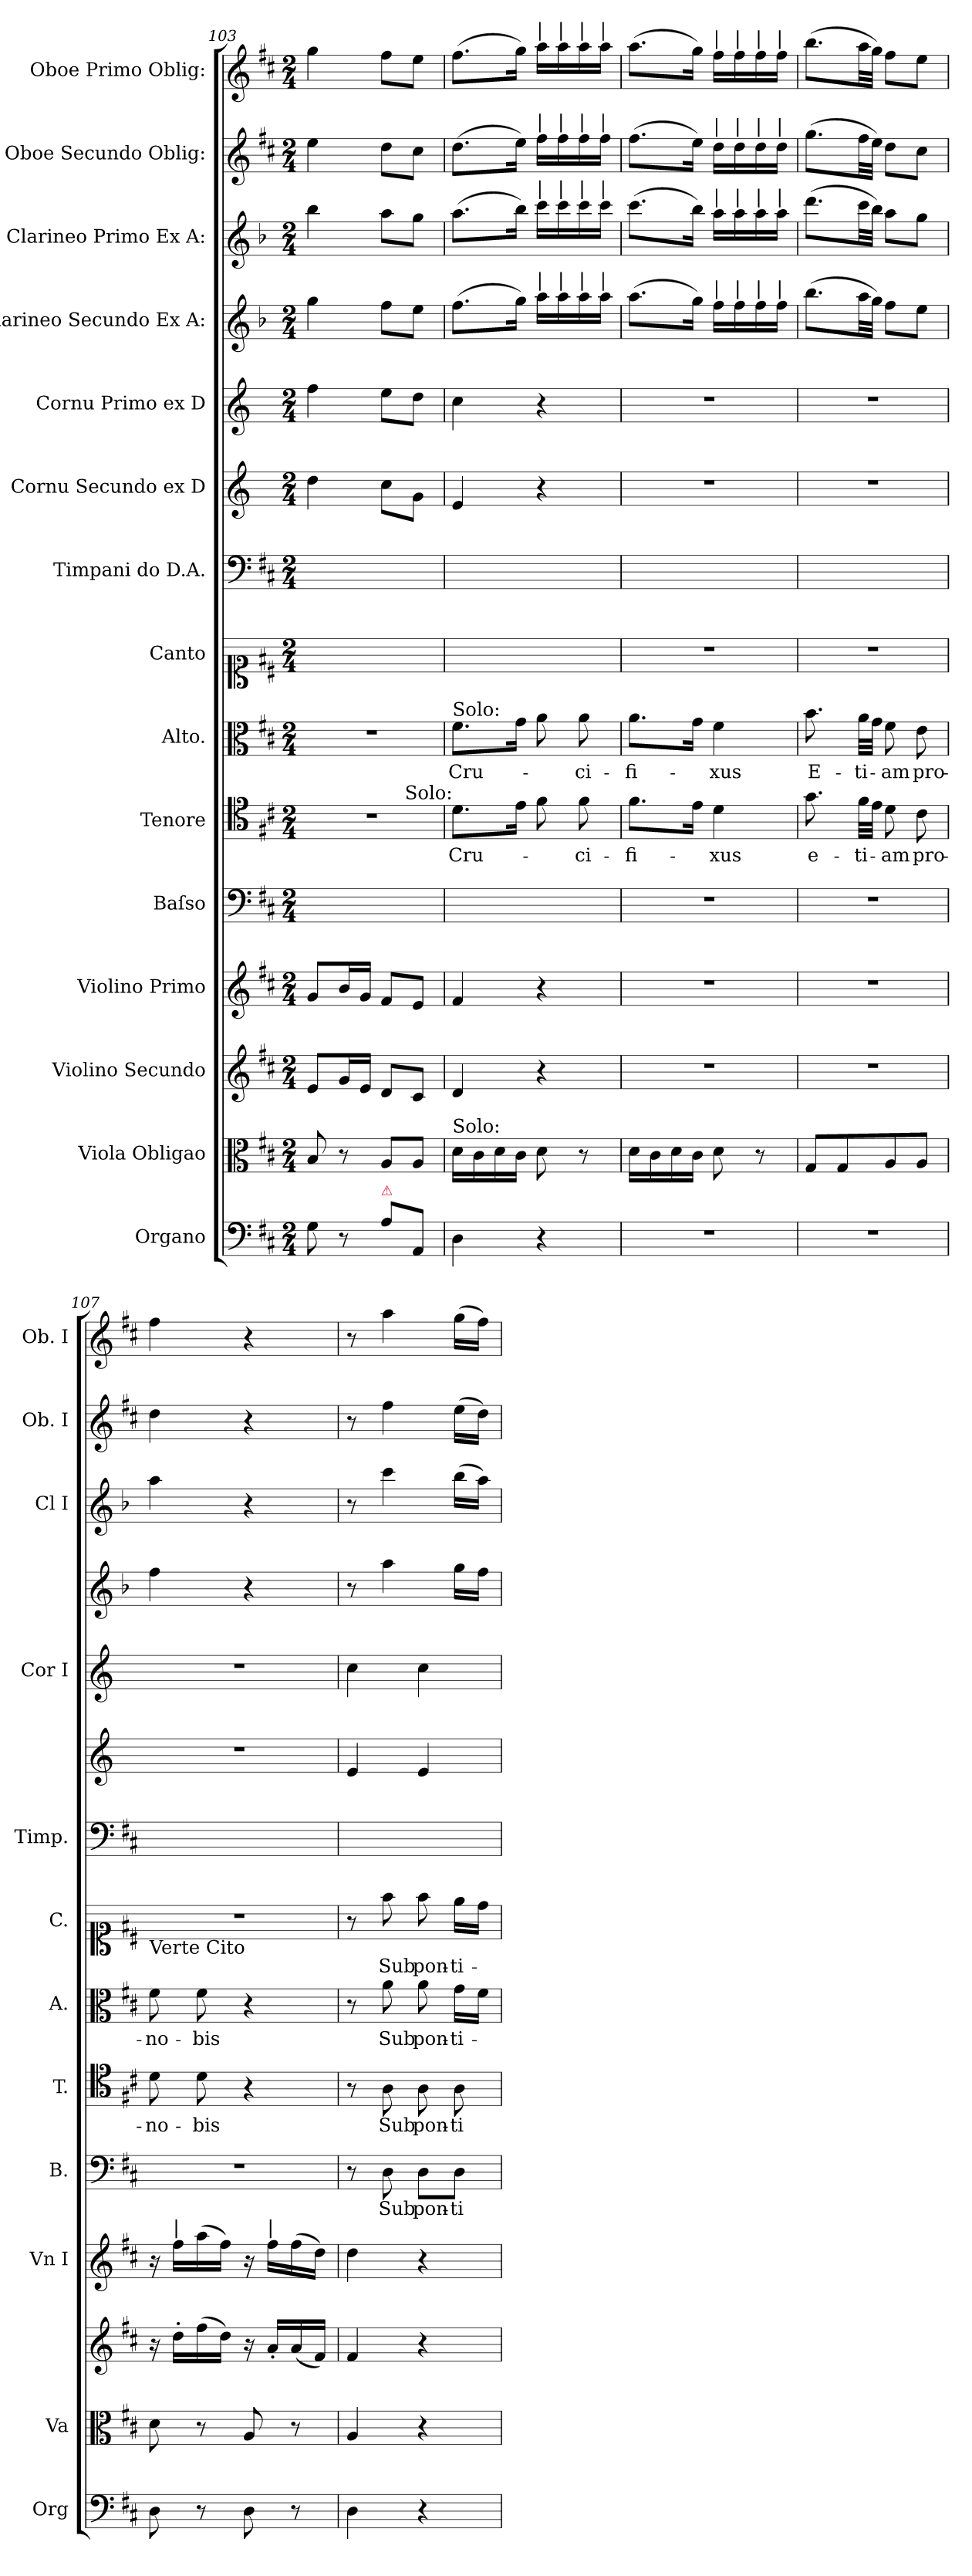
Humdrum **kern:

**kern	**kern	**kern	**kern	**kern	**text	**kern	**text	**kern	**text	**kern	**text	**kern	**kern	**kern	**kern	**kern	**kern	**kern
*part15	*part14	*part13	*part12	*part11	*part11	*part10	*part10	*part9	*part9	*part8	*part8	*part7	*part6	*part5	*part4	*part3	*part2	*part1
*staff15	*staff14	*staff13	*staff12	*staff11	*staff11	*staff10	*staff10	*staff9	*staff9	*staff8	*staff8	*staff7	*staff6	*staff5	*staff4	*staff3	*staff2	*staff1
*I"Organo	*I"Viola Obligao	*I"Violino Secundo	*I"Violino Primo	*I"Baſso	*	*I"Tenore	*	*I"Alto.	*	*I"Canto	*	*I"Timpani do D.A.	*I"Cornu Secundo ex D	*I"Cornu Primo ex D	*I"Clarineo Secundo Ex A:	*I"Clarineo Primo Ex A:	*I"Oboe Secundo Oblig:	*I"Oboe Primo Oblig:
*I'Org	*I'Va	*	*I'Vn I	*I'B.	*	*I'T.	*	*I'A.	*	*I'C.	*	*I'Timp.	*	*I'Cor I	*	*I'Cl I	*I'Ob. I	*I'Ob. I
*clefF4	*clefC3	*clefG2	*clefG2	*clefF4	*	*clefC4	*	*clefC3	*	*clefC1	*	*clefF4	*clefG2	*clefG2	*clefG2	*clefG2	*clefG2	*clefG2
*	*	*	*	*	*	*	*	*	*	*	*	*	*ITrd6c10	*ITrd6c10	*ITrd2c3	*ITrd2c3	*	*
*k[f#c#]	*k[f#c#]	*k[f#c#]	*k[f#c#]	*k[f#c#]	*	*k[f#c#]	*	*k[f#c#]	*	*k[f#c#]	*	*k[f#c#]	*k[f#c#]	*k[f#c#]	*k[f#c#]	*k[f#c#]	*k[f#c#]	*k[f#c#]
*	*D:	*D:	*D:	*D:	*	*D:	*	*D:	*	*D:	*	*D:	*D:	*D:	*D:	*D:	*D:	*D:
*M2/4	*M2/4	*M2/4	*M2/4	*M2/4	*	*M2/4	*	*M2/4	*	*M2/4	*	*M2/4	*M2/4	*M2/4	*M2/4	*M2/4	*M2/4	*M2/4
=103	=103	=103	=103	=103	=103	=103	=103	=103	=103	=103	=103	=103	=103	=103	=103	=103	=103	=103
8G\	8B/	8e/L	8g/L	2ryy	.	2r	.	2r	.	2ryy	.	2ryy	4e\	4g\	4ee\	4gg\	4ee\	4gg\
8r	8r	16g/L	16b/L	.	.	.	.	.	.	.	.	.	.	.	.	.	.	.
.	.	16e/JJ	16g/JJ	.	.	.	.	.	.	.	.	.	.	.	.	.	.	.
!LO:TX:a:color=crimson:t=⚠	!	!	!	!	!	!	!	!	!	!	!	!	!	!	!	!	!	!
8A\L	8A/L	8d/L	8f#/L	.	.	.	.	.	.	.	.	.	8d\L	8f#\L	8dd\L	8ff#\L	8dd\L	8ff#\L
8AA/J	8A/J	8c#/J	8e/J	.	.	.	.	.	.	.	.	.	8A\J	8e\J	8cc#\J	8ee\J	8cc#\J	8ee\J
=104	=104	=104	=104	=104	=104	=104	=104	=104	=104	=104	=104	=104	=104	=104	=104	=104	=104	=104
!	!	!	!	!	!	!	!	!LO:TX:a:t=Solo&colon;	!	!	!	!	!	!	!	!	!	!
!	!	!	!	!	!	!LO:TX:a:rj:t=Solo&colon;	!	!	!	!	!	!	!	!	!	!	!	!
!	!LO:TX:a:t=Solo&colon;	!	!	!	!	!	!	!	!	!	!	!	!	!	!	!	!	!
4D\	16d\LL	4d/	4f#/	2ryy	.	8.d\L	Cru-	8.f#\L	Cru-	2ryy	.	2ryy	4F#/	4d\	(8.dd\L	(8.ff#\L	(8.dd\L	(8.ff#\L
.	16c#\	.	.	.	.	.	.	.	.	.	.	.	.	.	.	.	.	.
.	16d\	.	.	.	.	.	.	.	.	.	.	.	.	.	.	.	.	.
.	16c#\JJ	.	.	.	.	16e\Jk	.	16g\Jk	.	.	.	.	.	.	16ee\Jk)	16gg\Jk)	16ee\Jk)	16gg\Jk)
!	!	!	!	!	!	!	!	!	!	!	!	!	!	!	!	!	!	!LO:TX:a:t=|
!	!	!	!	!	!	!	!	!	!	!	!	!	!	!	!	!	!LO:TX:a:t=|	!
!	!	!	!	!	!	!	!	!	!	!	!	!	!	!	!	!LO:TX:a:t=|	!	!
!	!	!	!	!	!	!	!	!	!	!	!	!	!	!	!LO:TX:a:t=|	!	!	!
4r	8d\	4r	4r	.	.	8f#\	.	8a\	.	.	.	.	4r	4r	16ff#\LL	16aa\LL	16ff#\LL	16aa\LL
!	!	!	!	!	!	!	!	!	!	!	!	!	!	!	!	!	!	!LO:TX:a:t=|
!	!	!	!	!	!	!	!	!	!	!	!	!	!	!	!	!	!LO:TX:a:t=|	!
!	!	!	!	!	!	!	!	!	!	!	!	!	!	!	!	!LO:TX:a:t=|	!	!
!	!	!	!	!	!	!	!	!	!	!	!	!	!	!	!LO:TX:a:t=|	!	!	!
.	.	.	.	.	.	.	.	.	.	.	.	.	.	.	16ff#\	16aa\	16ff#\	16aa\
!	!	!	!	!	!	!	!	!	!	!	!	!	!	!	!	!	!	!LO:TX:a:t=|
!	!	!	!	!	!	!	!	!	!	!	!	!	!	!	!	!	!LO:TX:a:t=|	!
!	!	!	!	!	!	!	!	!	!	!	!	!	!	!	!	!LO:TX:a:t=|	!	!
!	!	!	!	!	!	!	!	!	!	!	!	!	!	!	!LO:TX:a:t=|	!	!	!
.	8r	.	.	.	.	8f#\	-ci-	8a\	-ci-	.	.	.	.	.	16ff#\	16aa\	16ff#\	16aa\
!	!	!	!	!	!	!	!	!	!	!	!	!	!	!	!	!	!	!LO:TX:a:t=|
!	!	!	!	!	!	!	!	!	!	!	!	!	!	!	!	!	!LO:TX:a:t=|	!
!	!	!	!	!	!	!	!	!	!	!	!	!	!	!	!	!LO:TX:a:t=|	!	!
!	!	!	!	!	!	!	!	!	!	!	!	!	!	!	!LO:TX:a:t=|	!	!	!
.	.	.	.	.	.	.	.	.	.	.	.	.	.	.	16ff#\JJ	16aa\JJ	16ff#\JJ	16aa\JJ
=105	=105	=105	=105	=105	=105	=105	=105	=105	=105	=105	=105	=105	=105	=105	=105	=105	=105	=105
2r	16d\LL	2r	2r	2r	.	8.f#\L	-fi-	8.a\L	-fi-	2r	.	2ryy	2r	2r	(8.ff#\L	(8.aa\L	(8.ff#\L	(8.aa\L
.	16c#\	.	.	.	.	.	.	.	.	.	.	.	.	.	.	.	.	.
.	16d\	.	.	.	.	.	.	.	.	.	.	.	.	.	.	.	.	.
.	16c#\JJ	.	.	.	.	16e\Jk	.	16g\Jk	.	.	.	.	.	.	16ee\Jk)	16gg\Jk)	16ee\Jk)	16gg\Jk)
!	!	!	!	!	!	!	!	!	!	!	!	!	!	!	!	!	!	!LO:TX:a:t=|
!	!	!	!	!	!	!	!	!	!	!	!	!	!	!	!	!	!LO:TX:a:t=|	!
!	!	!	!	!	!	!	!	!	!	!	!	!	!	!	!	!LO:TX:a:t=|	!	!
!	!	!	!	!	!	!	!	!	!	!	!	!	!	!	!LO:TX:a:t=|	!	!	!
.	8d\	.	.	.	.	4d\	-xus	4f#\	-xus	.	.	.	.	.	16dd\LL	16ff#\LL	16dd\LL	16ff#\LL
!	!	!	!	!	!	!	!	!	!	!	!	!	!	!	!	!	!	!LO:TX:a:t=|
!	!	!	!	!	!	!	!	!	!	!	!	!	!	!	!	!	!LO:TX:a:t=|	!
!	!	!	!	!	!	!	!	!	!	!	!	!	!	!	!	!LO:TX:a:t=|	!	!
!	!	!	!	!	!	!	!	!	!	!	!	!	!	!	!LO:TX:a:t=|	!	!	!
.	.	.	.	.	.	.	.	.	.	.	.	.	.	.	16dd\	16ff#\	16dd\	16ff#\
!	!	!	!	!	!	!	!	!	!	!	!	!	!	!	!	!	!	!LO:TX:a:t=|
!	!	!	!	!	!	!	!	!	!	!	!	!	!	!	!	!	!LO:TX:a:t=|	!
!	!	!	!	!	!	!	!	!	!	!	!	!	!	!	!	!LO:TX:a:t=|	!	!
!	!	!	!	!	!	!	!	!	!	!	!	!	!	!	!LO:TX:a:t=|	!	!	!
.	8r	.	.	.	.	.	.	.	.	.	.	.	.	.	16dd\	16ff#\	16dd\	16ff#\
!	!	!	!	!	!	!	!	!	!	!	!	!	!	!	!	!	!	!LO:TX:a:t=|
!	!	!	!	!	!	!	!	!	!	!	!	!	!	!	!	!	!LO:TX:a:t=|	!
!	!	!	!	!	!	!	!	!	!	!	!	!	!	!	!	!LO:TX:a:t=|	!	!
!	!	!	!	!	!	!	!	!	!	!	!	!	!	!	!LO:TX:a:t=|	!	!	!
.	.	.	.	.	.	.	.	.	.	.	.	.	.	.	16dd\JJ	16ff#\JJ	16dd\JJ	16ff#\JJ
=106	=106	=106	=106	=106	=106	=106	=106	=106	=106	=106	=106	=106	=106	=106	=106	=106	=106	=106
2r	8G/L	2r	2r	2r	.	8.g\	e-	8.b\	E-	2r	.	2ryy	2r	2r	(8.gg\L	(8.bb\L	(8.gg\L	(8.bb\L
.	8G/	.	.	.	.	.	.	.	.	.	.	.	.	.	.	.	.	.
.	.	.	.	.	.	32f#\LLL	-ti-	32a\LLL	-ti-	.	.	.	.	.	32ff#\LL	32aa\LL	32ff#\LL	32aa\LL
.	.	.	.	.	.	32e\JJJ	.	32g\JJJ	.	.	.	.	.	.	32ee\JJJ)	32gg\JJJ)	32ee\JJJ)	32gg\JJJ)
.	8A/	.	.	.	.	8d\	-am	8f#\	-am	.	.	.	.	.	8dd\L	8ff#\L	8dd\L	8ff#\L
.	8A/J	.	.	.	.	8c#\	pro-	8e\	pro-	.	.	.	.	.	8cc#\J	8ee\J	8cc#\J	8ee\J
=107	=107	=107	=107	=107	=107	=107	=107	=107	=107	=107	=107	=107	=107	=107	=107	=107	=107	=107
!	!	!	!	!	!	!	!	!	!	!LO:TX:b:t=Verte Cito	!	!	!	!	!	!	!	!
8D\	8d\	16r	16r	2r	.	8d\	-no-	8f#\	-no-	2r	.	2ryy	2r	2r	4dd\	4ff#\	4dd\	4ff#\
!	!	!	!LO:TX:a:t=|	!	!	!	!	!	!	!	!	!	!	!	!	!	!	!
.	.	16dd'\LL	16ff#\LL	.	.	.	.	.	.	.	.	.	.	.	.	.	.	.
8r	8r	(16ff#\	(16aa\	.	.	8d\	-bis	8f#\	-bis	.	.	.	.	.	.	.	.	.
.	.	16dd\JJ)	16ff#\JJ)	.	.	.	.	.	.	.	.	.	.	.	.	.	.	.
8D\	8A/	16r	16r	.	.	4r	.	4r	.	.	.	.	.	.	4r	4r	4r	4r
!	!	!	!LO:TX:a:t=|	!	!	!	!	!	!	!	!	!	!	!	!	!	!	!
.	.	16a'/LL	16ff#\LL	.	.	.	.	.	.	.	.	.	.	.	.	.	.	.
8r	8r	(16a/	(16ff#\	.	.	.	.	.	.	.	.	.	.	.	.	.	.	.
.	.	16f#/JJ)	16dd\JJ)	.	.	.	.	.	.	.	.	.	.	.	.	.	.	.
=108	=108	=108	=108	=108	=108	=108	=108	=108	=108	=108	=108	=108	=108	=108	=108	=108	=108	=108
4D\	4A/	4f#/	4dd\	8r	.	8r	.	8r	.	8r	.	2ryy	4F#/	4d\	8r	8r	8r	8r
.	.	.	.	8D\	Sub	8A\	Sub	8a\	Sub	8ff#\	Sub	.	.	.	4ff#\	4aa\	4ff#\	4aa\
4r	4r	4r	4r	8D\L	pon-	8A\	pon-	8a\	pon-	8ff#\	pon-	.	4F#/	4d\	.	.	.	.
.	.	.	.	8D\J	-ti-	8A\	-ti-	16g\LL	-ti-	16ee\LL	-ti-	.	.	.	16ee\LL	(16gg\LL	(16ee\LL	(16gg\LL
.	.	.	.	.	.	.	.	16f#\JJ	.	16dd\JJ	.	.	.	.	16dd\JJ	16ff#\JJ)	16dd\JJ)	16ff#\JJ)
=	=	=	=	=	=	=	=	=	=	=	=	=	=	=	=	=	=	=
*-	*-	*-	*-	*-	*-	*-	*-	*-	*-	*-	*-	*-	*-	*-	*-	*-	*-	*-
